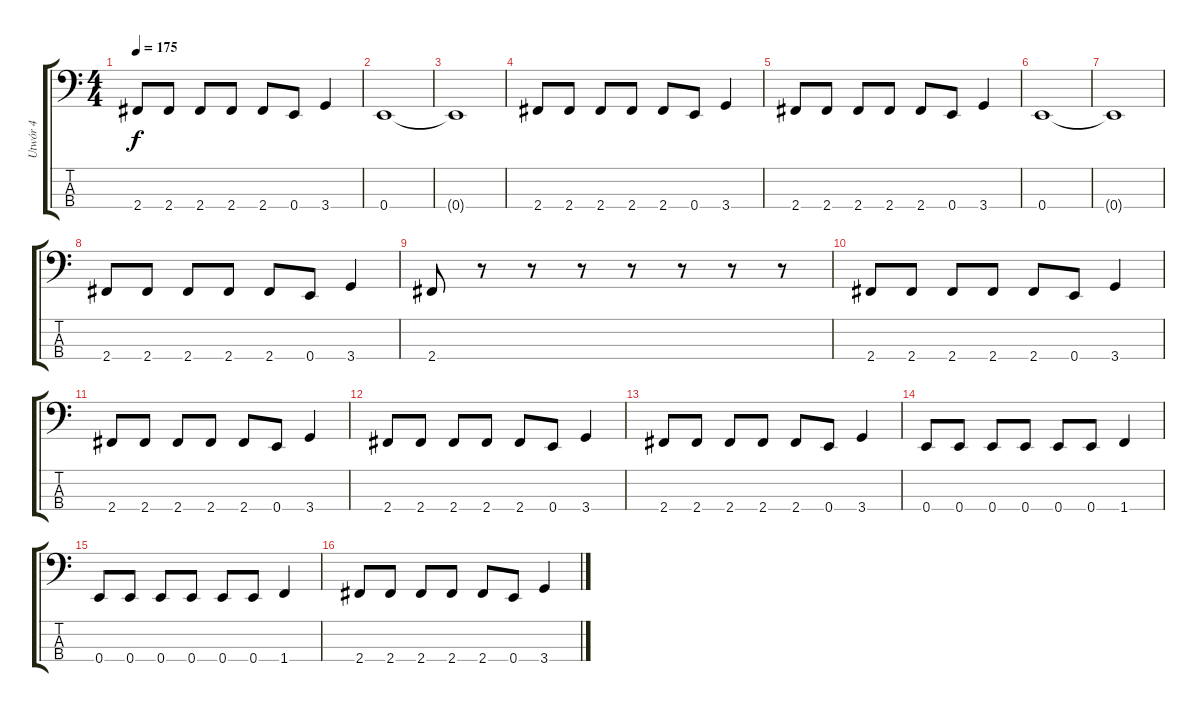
\track ("Utwór 4" "Utwór 4") {instrument electricbasspick}
\staff {score tabs}
\tuning (G2 D2 A1 E1) {hide}
\ts (4 4)
\tempo 175
\clef f4
\ks c
2.4.8{dy f} 2.4.8 2.4.8 2.4.8 2.4.8 0.4.8 3.4.4 |
0.4.1 |
0.4{t}.1 |
2.4.8 2.4.8 2.4.8 2.4.8 2.4.8 0.4.8 3.4.4 |
2.4.8 2.4.8 2.4.8 2.4.8 2.4.8 0.4.8 3.4.4 |
0.4.1 |
0.4{t}.1 |
2.4.8 2.4.8 2.4.8 2.4.8 2.4.8 0.4.8 3.4.4 |
2.4.8 r.8 r.8 r.8 r.8 r.8 r.8 r.8 |
2.4.8 2.4.8 2.4.8 2.4.8 2.4.8 0.4.8 3.4.4 |
2.4.8 2.4.8 2.4.8 2.4.8 2.4.8 0.4.8 3.4.4 |
2.4.8 2.4.8 2.4.8 2.4.8 2.4.8 0.4.8 3.4.4 |
2.4.8 2.4.8 2.4.8 2.4.8 2.4.8 0.4.8 3.4.4 |
0.4.8 0.4.8 0.4.8 0.4.8 0.4.8 0.4.8 1.4.4 |
0.4.8 0.4.8 0.4.8 0.4.8 0.4.8 0.4.8 1.4.4 |
2.4.8 2.4.8 2.4.8 2.4.8 2.4.8 0.4.8 3.4.4
